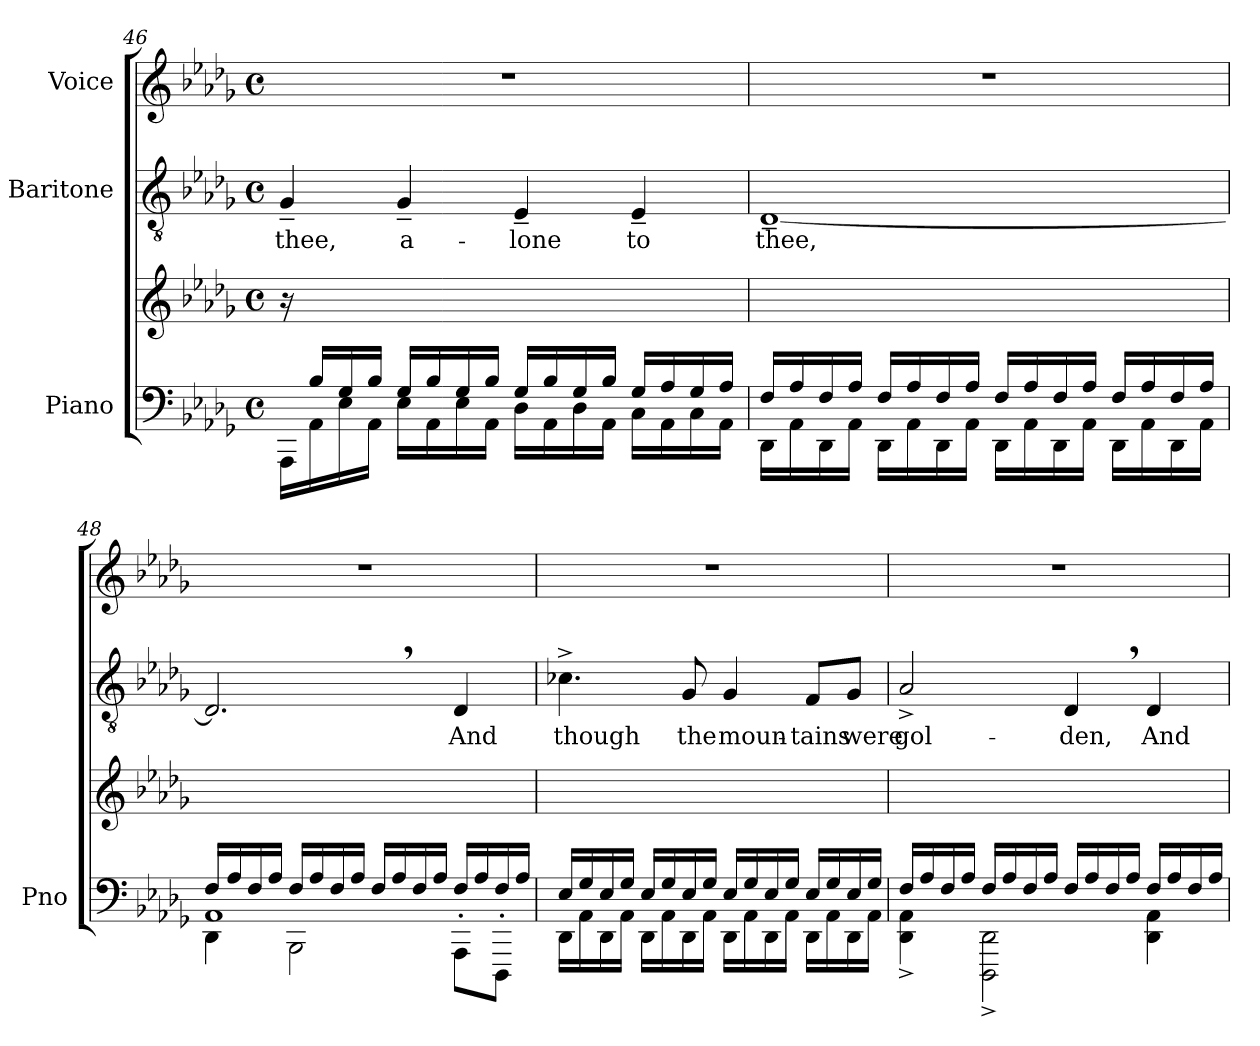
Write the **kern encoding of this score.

**kern	**kern	**kern	**text	**dynam	**kern
*part3	*part3	*part2	*part2	*part2	*part1
*staff4	*staff3	*staff2	*staff2	*staff2	*staff1
*I"Piano	*	*I"Baritone	*	*	*I"Voice
*I'Pno	*	*	*	*	*
*clefF4	*clefG2	*clefGv2	*	*	*clefG2
*k[b-e-a-d-g-]	*k[b-e-a-d-g-]	*k[b-e-a-d-g-]	*	*	*k[b-e-a-d-g-]
*M4/4	*M4/4	*M4/4	*	*	*M4/4
*met(c)	*met(c)	*met(c)	*	*	*met(c)
=46	=46	=46	=46	=46	=46
*^	*	*	*	*	*
!	!	!	!	!LO:LY:b	!	!
16ryy	16AAA-\LL	16r	4G-~/	thee,	.	1r
16B-/LL	16AA-\	2...ryy	.	.	.	.
16G-/	16E-\	.	.	.	.	.
16B-/JJ	16AA-\JJ	.	.	.	.	.
!	!	!	!	!LO:LY:b	!	!
16G-/LL	16E-\LL	.	4G-~/	a-	.	.
16B-/	16AA-\	.	.	.	.	.
16G-/	16E-\	.	.	.	.	.
16B-/JJ	16AA-\JJ	.	.	.	.	.
!	!	!	!	!LO:LY:b	!	!
16G-/LL	16D-\LL	.	4E-~/	-lone	.	.
16B-/	16AA-\	.	.	.	.	.
16G-/	16D-\	.	.	.	.	.
16B-/JJ	16AA-\JJ	.	.	.	.	.
!	!	!	!	!LO:LY:b	!	!
16G-/LL	16C\LL	.	4E-~/	to	.	.
16A-/	16AA-\	.	.	.	.	.
16G-/	16C\	.	.	.	.	.
16A-/JJ	16AA-\JJ	.	.	.	.	.
!!LO:LB:g=z
=47	=47	=47	=47	=47	=47	=47
!	!	!	!	!LO:LY:b	!	!
16F/LL	16DD-\LL	1ryy	[1D-~	thee,	.	1r
16A-/	16AA-\	.	.	.	.	.
16F/	16DD-\	.	.	.	.	.
16A-/JJ	16AA-\JJ	.	.	.	.	.
16F/LL	16DD-\LL	.	.	.	.	.
16A-/	16AA-\	.	.	.	.	.
16F/	16DD-\	.	.	.	.	.
16A-/JJ	16AA-\JJ	.	.	.	.	.
16F/LL	16DD-\LL	.	.	.	.	.
16A-/	16AA-\	.	.	.	.	.
16F/	16DD-\	.	.	.	.	.
16A-/JJ	16AA-\JJ	.	.	.	.	.
16F/LL	16DD-\LL	.	.	.	.	.
16A-/	16AA-\	.	.	.	.	.
16F/	16DD-\	.	.	.	.	.
16A-/JJ	16AA-\JJ	.	.	.	.	.
=48	=48	=48	=48	=48	=48	=48
*	*^	*	*	*	*	*
16F/LL	1AA-	4DD-\	1ryy	2.D-,/]	.	.	1r
16A-/	.	.	.	.	.	.	.
16F/	.	.	.	.	.	.	.
16A-/JJ	.	.	.	.	.	.	.
16F/LL	.	2BBB-\	.	.	.	.	.
16A-/	.	.	.	.	.	.	.
16F/	.	.	.	.	.	.	.
16A-/JJ	.	.	.	.	.	.	.
16F/LL	.	.	.	.	.	.	.
16A-/	.	.	.	.	.	.	.
16F/	.	.	.	.	.	.	.
16A-/JJ	.	.	.	.	.	.	.
!	!	!	!	!	!LO:LY:b	!LO:DY:a	!
!	!	!	!	!	!	!LO:DY:n=1:a	!
16F/LL	.	8AAA-'\L	.	4D-/	And	other-dynamics f	.
16A-/	.	.	.	.	.	.	.
16F/	.	8DDD-'\J	.	.	.	.	.
16A-/JJ	.	.	.	.	.	.	.
*	*v	*v	*	*	*	*	*
!!LO:PB:g=z
=49	=49	=49	=49	=49	=49	=49
!	!	!	!	!LO:LY:b	!	!
16E-/LL	16DD-\LL	1ryy	4.c-X^\	though	.	1r
16G-/	16AA-\	.	.	.	.	.
16E-/	16DD-\	.	.	.	.	.
16G-/JJ	16AA-\JJ	.	.	.	.	.
16E-/LL	16DD-\LL	.	.	.	.	.
16G-/	16AA-\	.	.	.	.	.
!	!	!	!	!LO:LY:b	!	!
16E-/	16DD-\	.	8G-/	the	.	.
16G-/JJ	16AA-\JJ	.	.	.	.	.
!	!	!	!	!LO:LY:b	!	!
16E-/LL	16DD-\LL	.	4G-/	moun-	.	.
16G-/	16AA-\	.	.	.	.	.
16E-/	16DD-\	.	.	.	.	.
16G-/JJ	16AA-\JJ	.	.	.	.	.
!	!	!	!	!LO:LY:b	!	!
16E-/LL	16DD-\LL	.	8F/L	-tains	.	.
16G-/	16AA-\	.	.	.	.	.
!	!	!	!	!LO:LY:b	!	!
16E-/	16DD-\	.	8G-/J	were	.	.
16G-/JJ	16AA-\JJ	.	.	.	.	.
=50	=50	=50	=50	=50	=50	=50
!	!	!	!	!LO:LY:b	!	!
16F/LL	4DD-\^ 4AA-\^	1ryy	2A-^/	gol-	.	1r
16A-/	.	.	.	.	.	.
16F/	.	.	.	.	.	.
16A-/JJ	.	.	.	.	.	.
16F/LL	2DDD-\^ 2DD-\^	.	.	.	.	.
16A-/	.	.	.	.	.	.
16F/	.	.	.	.	.	.
16A-/JJ	.	.	.	.	.	.
!	!	!	!	!LO:LY:b	!	!
16F/LL	.	.	4D-,/	-den,	.	.
16A-/	.	.	.	.	.	.
16F/	.	.	.	.	.	.
16A-/JJ	.	.	.	.	.	.
!	!	!	!	!LO:LY:b	!	!
16F/LL	4DD-\ 4AA-\	.	4D-/	And	.	.
16A-/	.	.	.	.	.	.
16F/	.	.	.	.	.	.
16A-/JJ	.	.	.	.	.	.
*v	*v	*	*	*	*	*
=	=	=	=	=	=
*-	*-	*-	*-	*-	*-
